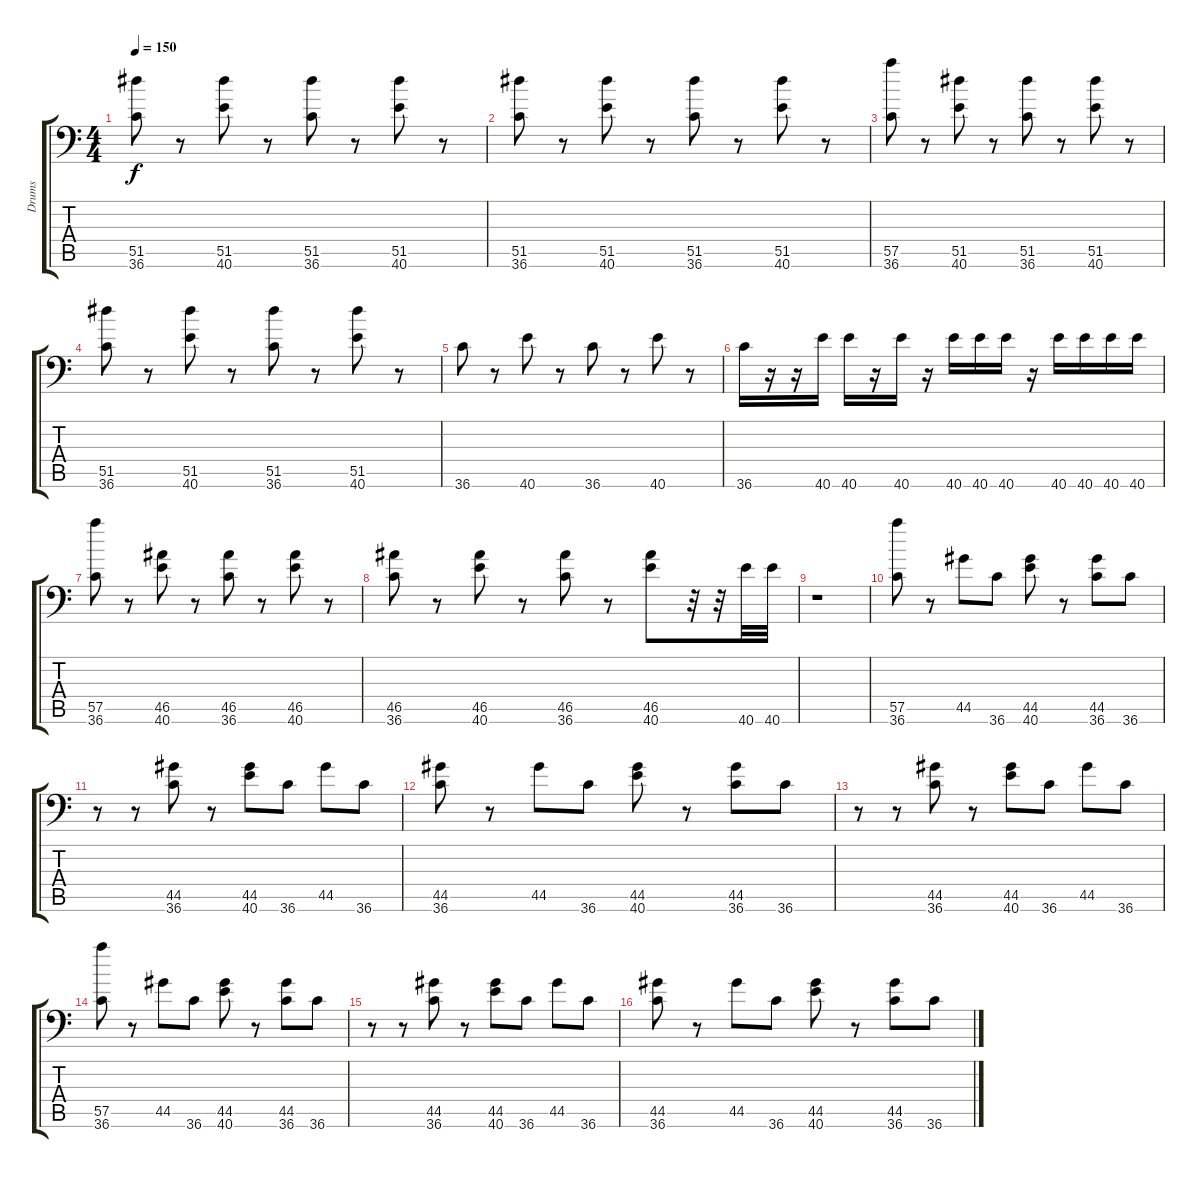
\track ("Drums" "Drums") {instrument acousticgrandpiano}
\staff {score tabs}
\tuning (C-1 C-1 C-1 C-1 C-1 C-1) {hide}
\ts (4 4)
\tempo 150
\clef f4
\ks c
(51.5 36.6).8{dy f} r.8 (51.5 40.6).8 r.8 (51.5 36.6).8 r.8 (51.5 40.6).8 r.8 |
(51.5 36.6).8 r.8 (51.5 40.6).8 r.8 (51.5 36.6).8 r.8 (51.5 40.6).8 r.8 |
(57.5 36.6).8 r.8 (51.5 40.6).8 r.8 (51.5 36.6).8 r.8 (51.5 40.6).8 r.8 |
(51.5 36.6).8 r.8 (51.5 40.6).8 r.8 (51.5 36.6).8 r.8 (51.5 40.6).8 r.8 |
36.6.8 r.8 40.6.8 r.8 36.6.8 r.8 40.6.8 r.8 |
36.6.16 r.16 r.16 40.6.16 40.6.16 r.16 40.6.16 r.16 40.6.16 40.6.16 40.6.16 r.16 40.6.16 40.6.16 40.6.16 40.6.16 |
(57.5 36.6).8 r.8 (46.5 40.6).8 r.8 (46.5 36.6).8 r.8 (46.5 40.6).8 r.8 |
(46.5 36.6).8 r.8 (46.5 40.6).8 r.8 (46.5 36.6).8 r.8 (46.5 40.6).8 r.32 r.32 40.6.32 40.6.32 |
r.1 |
(57.5 36.6).8 r.8 44.5.8 36.6.8 (44.5 40.6).8 r.8 (44.5 36.6).8 36.6.8 |
r.8 r.8 (44.5 36.6).8 r.8 (44.5 40.6).8 36.6.8 44.5.8 36.6.8 |
(44.5 36.6).8 r.8 44.5.8 36.6.8 (44.5 40.6).8 r.8 (44.5 36.6).8 36.6.8 |
r.8 r.8 (44.5 36.6).8 r.8 (44.5 40.6).8 36.6.8 44.5.8 36.6.8 |
(57.5 36.6).8 r.8 44.5.8 36.6.8 (44.5 40.6).8 r.8 (44.5 36.6).8 36.6.8 |
r.8 r.8 (44.5 36.6).8 r.8 (44.5 40.6).8 36.6.8 44.5.8 36.6.8 |
(44.5 36.6).8 r.8 44.5.8 36.6.8 (44.5 40.6).8 r.8 (44.5 36.6).8 36.6.8
